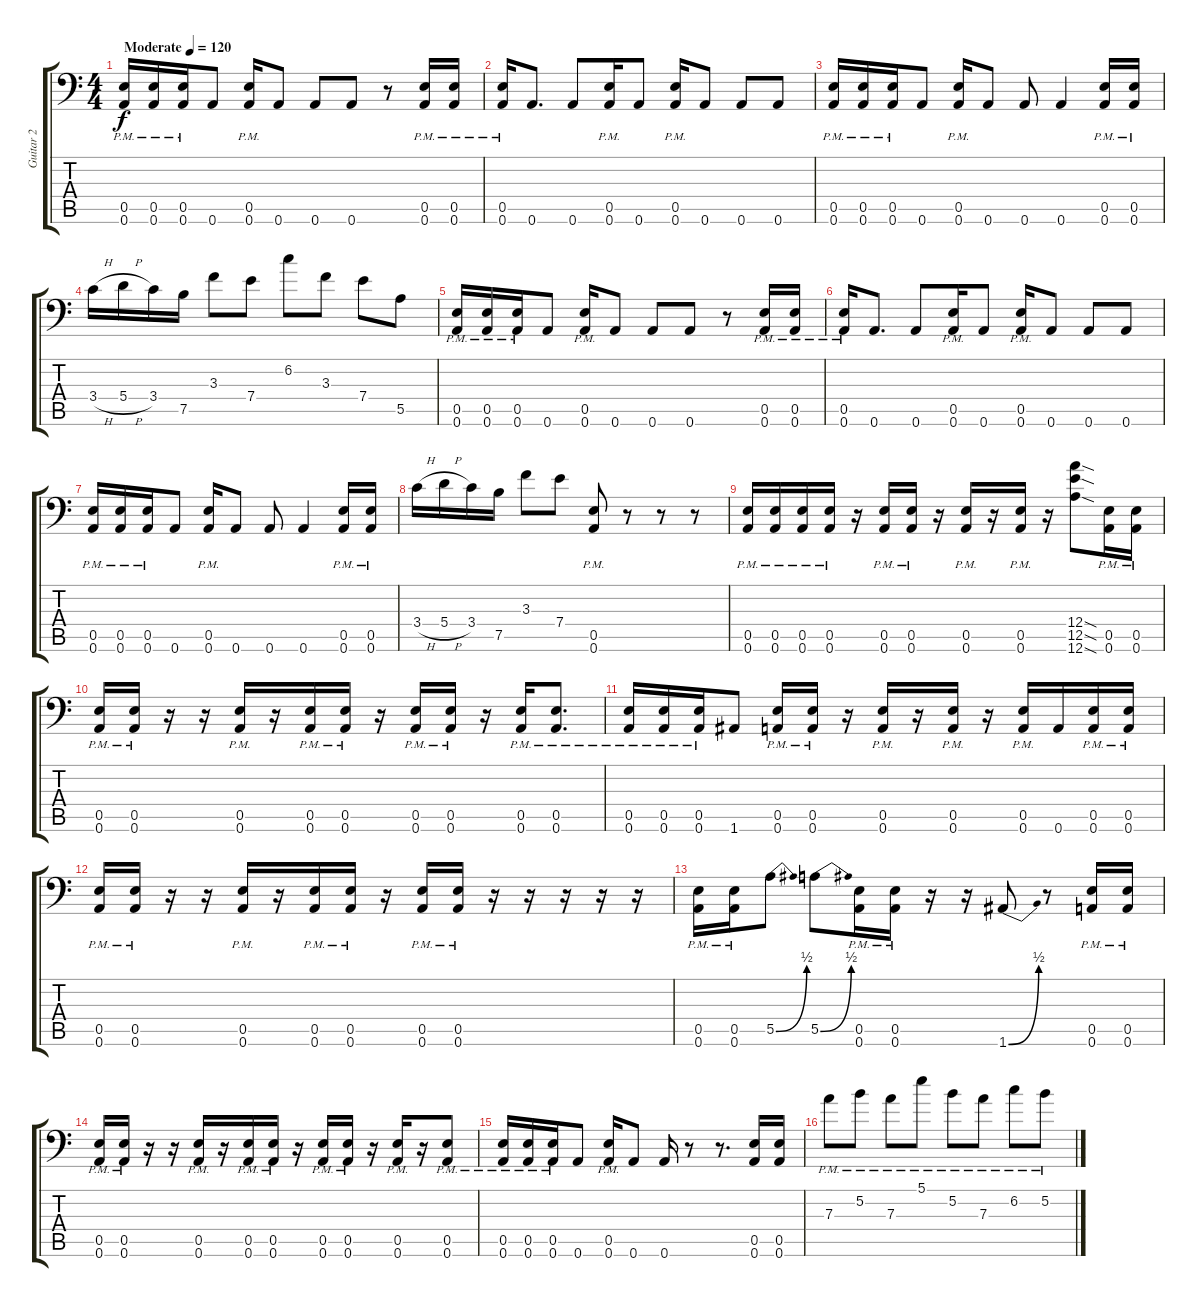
\track ("Guitar 2" "Guitar 2") {instrument distortionguitar}
\staff {score tabs}
\tuning (B3 Gb3 D3 A2 E2 A1) {hide}
\ts (4 4)
\tempo (120 "Moderate")
\clef f4
\ks c
(0.5{pm} 0.6{pm}).16{dy f instrument distortionguitar} (0.5{pm} 0.6{pm}).16 (0.5{pm} 0.6{pm}).16 0.6.8 (0.5{pm} 0.6{pm}).16 0.6.8 0.6.8 0.6.8 r.8 (0.5{pm} 0.6{pm}).16 (0.5{pm} 0.6{pm}).16 |
(0.5{pm} 0.6{pm}).16 0.6.8{d} 0.6.8 (0.5{pm} 0.6{pm}).16 0.6.8 (0.5{pm} 0.6{pm}).16 0.6.8 0.6.8 0.6.8 |
(0.5{pm} 0.6{pm}).16 (0.5{pm} 0.6{pm}).16 (0.5{pm} 0.6{pm}).16 0.6.8 (0.5{pm} 0.6{pm}).16 0.6.8 0.6.8 0.6.4 (0.5{pm} 0.6{pm}).16 (0.5{pm} 0.6{pm}).16 |
3.4{h}.16 5.4{h}.16 3.4.16 7.5.16 3.3.8 7.4.8 6.2.8 3.3.8 7.4.8 5.5.8 |
(0.5{pm} 0.6{pm}).16 (0.5{pm} 0.6{pm}).16 (0.5{pm} 0.6{pm}).16 0.6.8 (0.5{pm} 0.6{pm}).16 0.6.8 0.6.8 0.6.8 r.8 (0.5{pm} 0.6{pm}).16 (0.5{pm} 0.6{pm}).16 |
(0.5{pm} 0.6{pm}).16 0.6.8{d} 0.6.8 (0.5{pm} 0.6{pm}).16 0.6.8 (0.5{pm} 0.6{pm}).16 0.6.8 0.6.8 0.6.8 |
(0.5{pm} 0.6{pm}).16 (0.5{pm} 0.6{pm}).16 (0.5{pm} 0.6{pm}).16 0.6.8 (0.5{pm} 0.6{pm}).16 0.6.8 0.6.8 0.6.4 (0.5{pm} 0.6{pm}).16 (0.5{pm} 0.6{pm}).16 |
3.4{h}.16 5.4{h}.16 3.4.16 7.5.16 3.3.8 7.4.8 (0.5{pm} 0.6{pm}).8 r.8 r.8 r.8 |
(0.5{pm} 0.6{pm}).16 (0.5{pm} 0.6{pm}).16 (0.5{pm} 0.6{pm}).16 (0.5{pm} 0.6{pm}).16 r.16 (0.5{pm} 0.6{pm}).16 (0.5{pm} 0.6{pm}).16 r.16 (0.5{pm} 0.6{pm}).16 r.16 (0.5{pm} 0.6{pm}).16 r.16 (12.4{sod} 12.5{sod} 12.6{sod}).8 (0.5{pm} 0.6{pm}).16 (0.5{pm} 0.6{pm}).16 |
(0.5{pm} 0.6{pm}).16 (0.5{pm} 0.6{pm}).16 r.16 r.16 (0.5{pm} 0.6{pm}).16 r.16 (0.5{pm} 0.6{pm}).16 (0.5{pm} 0.6{pm}).16 r.16 (0.5{pm} 0.6{pm}).16 (0.5{pm} 0.6{pm}).16 r.16 (0.5{pm} 0.6{pm}).16 (0.5{pm} 0.6{pm}).8{d} |
(0.5{pm} 0.6{pm}).16 (0.5{pm} 0.6{pm}).16 (0.5{pm} 0.6{pm}).16 1.6.8 (0.5{pm} 0.6{pm}).16 (0.5{pm} 0.6{pm}).16 r.16 (0.5{pm} 0.6{pm}).16 r.16 (0.5{pm} 0.6{pm}).16 r.16 (0.5{pm} 0.6{pm}).16 0.6.16 (0.5{pm} 0.6{pm}).16 (0.5{pm} 0.6{pm}).16 |
(0.5{pm} 0.6{pm}).16 (0.5{pm} 0.6{pm}).16 r.16 r.16 (0.5{pm} 0.6{pm}).16 r.16 (0.5{pm} 0.6{pm}).16 (0.5{pm} 0.6{pm}).16 r.16 (0.5{pm} 0.6{pm}).16 (0.5{pm} 0.6{pm}).16 r.16 r.16 r.16 r.16 r.16 |
(0.5{pm} 0.6{pm}).16 (0.5{pm} 0.6{pm}).16 5.5{be (bend 0 0 60 2)}.8 5.5{be (bend 0 0 60 2)}.8 (0.5{pm} 0.6{pm}).16 (0.5{pm} 0.6{pm}).16 r.16 r.16 1.6{be (bend 0 0 60 2)}.8 r.8 (0.5{pm} 0.6{pm}).16 (0.5{pm} 0.6{pm}).16 |
(0.5{pm} 0.6{pm}).16 (0.5{pm} 0.6{pm}).16 r.16 r.16 (0.5{pm} 0.6{pm}).16 r.16 (0.5{pm} 0.6{pm}).16 (0.5{pm} 0.6{pm}).16 r.16 (0.5{pm} 0.6{pm}).16 (0.5{pm} 0.6{pm}).16 r.16 (0.5{pm} 0.6{pm}).16 r.16 (0.5{pm} 0.6{pm}).8 |
(0.5{pm} 0.6{pm}).16 (0.5{pm} 0.6{pm}).16 (0.5{pm} 0.6{pm}).16 0.6.8 (0.5{pm} 0.6{pm}).16 0.6.8 0.6.16 r.8 r.8{d} (0.5 0.6).16 (0.5 0.6).16 |
7.3{pm}.8 5.2{pm}.8 7.3{pm}.8 5.1{pm}.8 5.2{pm}.8 7.3{pm}.8 6.2{pm}.8 5.2{pm}.8
